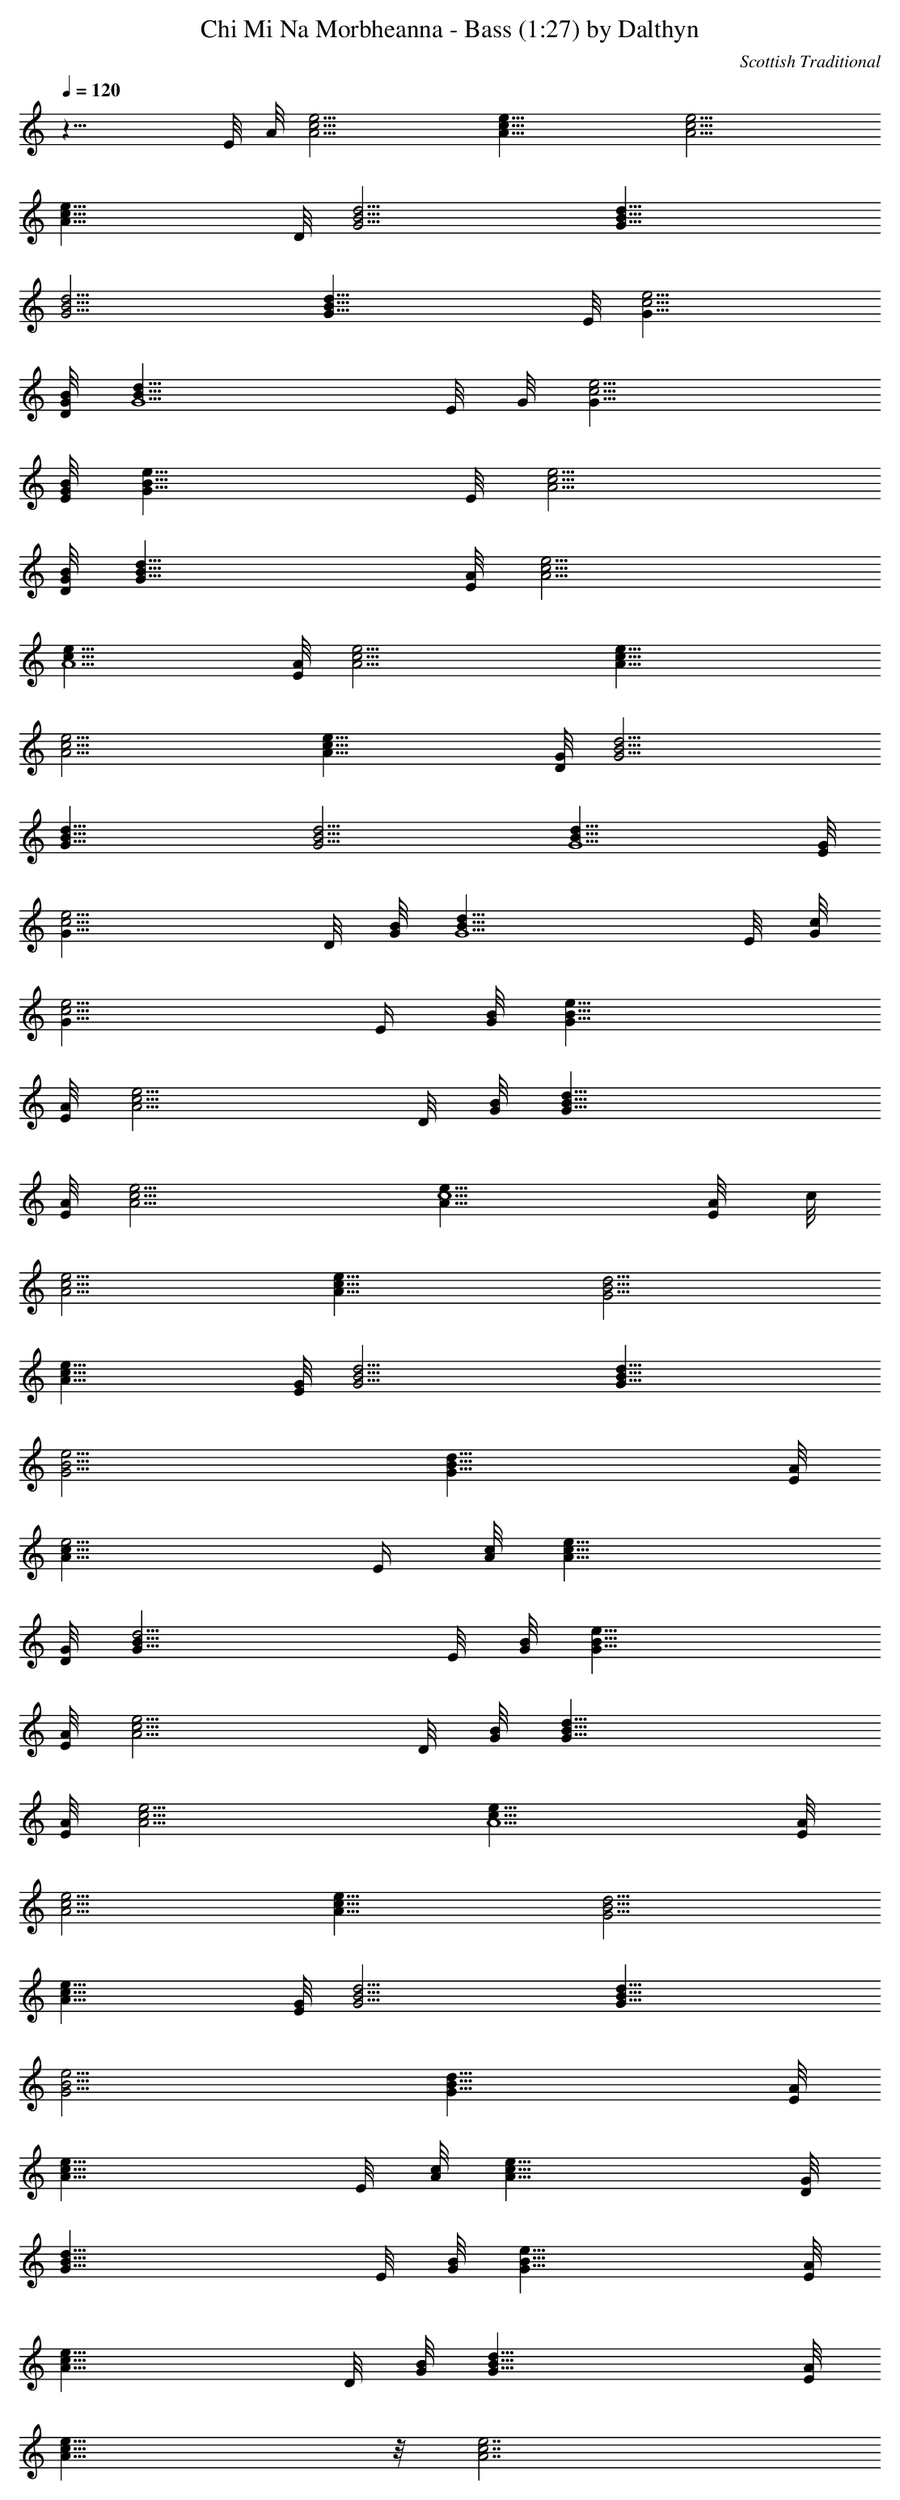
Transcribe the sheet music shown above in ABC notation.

X:1
T:Chi Mi Na Morbheanna - Bass (1:27) by Dalthyn
C:Scottish Traditional
L:1/4
Q:120
K:C
z19/8 E/8 A/8 [c11/4e11/4A11/4] [e21/8c21/8A21/8] [c11/4A11/4e11/4]
[e21/8A21/8c21/8z5/2] D/8 [G11/4B11/4d11/4] [B21/8d21/8G21/8]
[B11/4G11/4d11/4] [G21/8B21/8d21/8z5/2] E/8 [G21/8c11/4e11/4]
[D/8G/8B/8] [d21/8G5/2B21/8z19/8] E/8 G/8 [c11/4G21/8e11/4]
[E/8G/8B/8] [e21/8B21/8G21/8z5/2] E/8 [A11/4c11/4e11/4z21/8]
[D/8G/8B/8] [d21/8B21/8G21/8z5/2] [E/8A/8] [c11/4A11/4e11/4]
[A5/2e21/8c21/8] [E/8A/8] [c11/4e11/4A11/4] [c21/8e21/8A21/8]
[e11/4c11/4A11/4] [A21/8c21/8e21/8z5/2] [D/8G/8] [B11/4G11/4d11/4]
[B21/8G21/8d21/8] [B11/4d11/4G11/4] [G5/2B21/8d21/8] [E/8G/8]
[c11/4G21/8e11/4z5/2] D/8 [G/8B/8] [B21/8G5/2d21/8z19/8] E/8 [G/8c/8]
[e11/4c11/4G21/8z5/2] [E/4z/8] [G/8B/8] [G21/8e21/8B21/8z5/2]
[E/8A/8] [c11/4e11/4A11/4z5/2] D/8 [G/8B/8] [G21/8d21/8B21/8z5/2]
[E/8A/8] [c11/4e11/4A11/4] [c5/2A19/8e21/8] [E/4A/8] c/8
[c11/4A11/4e11/4] [e21/8c21/8A21/8] [G11/4B11/4d11/4]
[e21/8c21/8A21/8z5/2] [E/8G/8] [B11/4d11/4G11/4] [d21/8B21/8G21/8]
[e11/4G11/4B11/4] [d21/8B21/8G21/8z5/2] [E/8A/8]
[c21/8A21/8e11/4z5/2] [E/4z/8] [A/8c/8] [A21/8e21/8c21/8z5/2]
[D/8G/8] [B21/8G21/8d11/4z5/2] E/8 [G/8B/8] [B21/8G21/8e21/8z5/2]
[E/8A/8] [c11/4e11/4A11/4z5/2] D/8 [G/8B/8] [d21/8G21/8B21/8z5/2]
[E/8A/8] [c11/4A11/4e11/4] [c21/8A5/2e21/8] [E/8A/8]
[c11/4e11/4A11/4] [e21/8A21/8c21/8] [B11/4G11/4d11/4]
[A21/8e21/8c21/8z5/2] [E/8G/8] [B11/4G11/4d11/4] [G21/8B21/8d21/8]
[e11/4B11/4G11/4] [G21/8d21/8B21/8z5/2] [E/8A/8]
[c21/8A21/8e21/8z5/2] E/8 [A/8c/8] [A21/8c21/8e21/8z5/2] [D/8G/8]
[B21/8G21/8d21/8z5/2] E/8 [G/8B/8] [G21/8e21/8B21/8z5/2] [E/8A/8]
[c21/8e21/8A21/8z5/2] D/8 [G/8B/8] [B21/8G21/8d21/8z5/2] [E/8A/8]
[c21/8A21/8e21/8] z/8 [c7/2e7/2A7/2]
